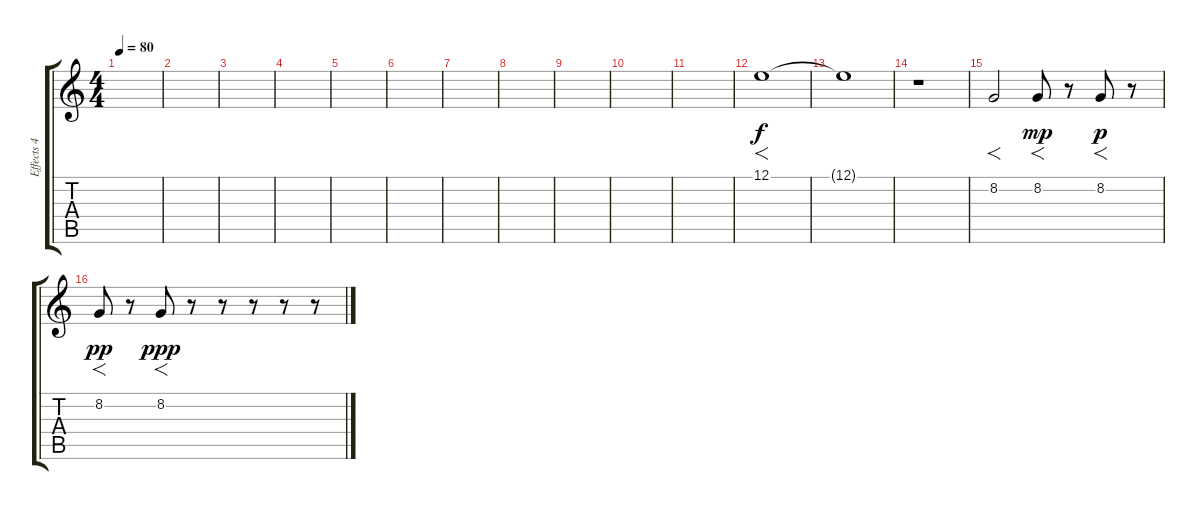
\track ("Effects 4" "Effects 4") {instrument pad3polysynth}
\staff {score tabs}
\tuning (E4 B3 G3 D3 A2 E2) {hide}
\ts (4 4)
\tempo 80
\clef g2
\ks c
|
|
|
|
|
|
|
|
|
|
|
12.1.1{f dy f} |
12.1{t}.1 |
r.1 |
8.2.2{f} 8.2.8{f dy mp} r.8 8.2.8{f dy p} r.8 |
8.2.8{f dy pp} r.8 8.2.8{f dy ppp} r.8 r.8 r.8 r.8 r.8
